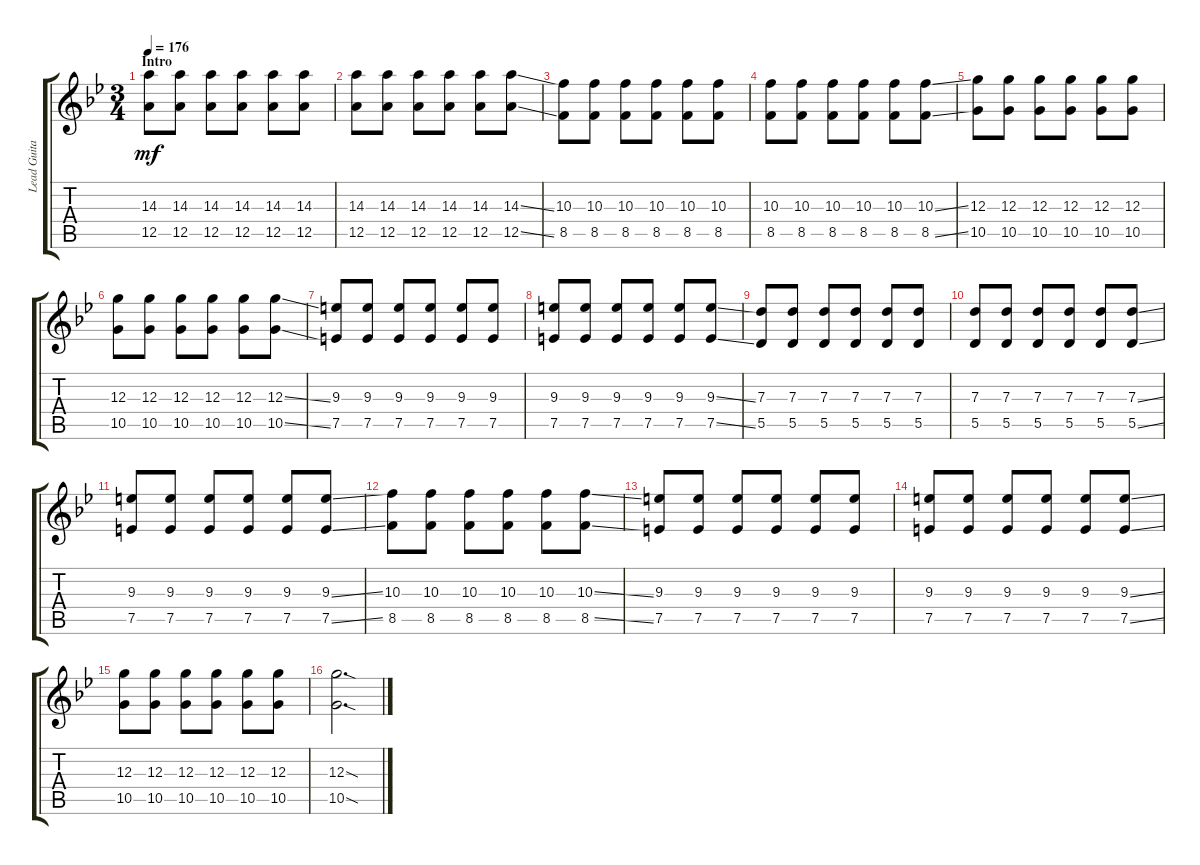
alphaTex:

\track ("Lead Guitar" "Lead Guita") {instrument overdrivenguitar}
\staff {score tabs}
\tuning (E4 B3 G3 D3 A2 E2) {hide}
\ts (3 4)
\section ("" "Intro")
\tempo 176
\clef g2
\ks bb
(14.3 12.5).8{dy mf instrument overdrivenguitar} (14.3 12.5).8 (14.3 12.5).8 (14.3 12.5).8 (14.3 12.5).8 (14.3 12.5).8 |
(14.3 12.5).8 (14.3 12.5).8 (14.3 12.5).8 (14.3 12.5).8 (14.3 12.5).8 (14.3{ss} 12.5{ss}).8 |
(10.3 8.5).8 (10.3 8.5).8 (10.3 8.5).8 (10.3 8.5).8 (10.3 8.5).8 (10.3 8.5).8 |
(10.3 8.5).8 (10.3 8.5).8 (10.3 8.5).8 (10.3 8.5).8 (10.3 8.5).8 (10.3{ss} 8.5{ss}).8 |
(12.3 10.5).8 (12.3 10.5).8 (12.3 10.5).8 (12.3 10.5).8 (12.3 10.5).8 (12.3 10.5).8 |
(12.3 10.5).8 (12.3 10.5).8 (12.3 10.5).8 (12.3 10.5).8 (12.3 10.5).8 (12.3{ss} 10.5{ss}).8 |
(9.3 7.5).8 (9.3 7.5).8 (9.3 7.5).8 (9.3 7.5).8 (9.3 7.5).8 (9.3 7.5).8 |
(9.3 7.5).8 (9.3 7.5).8 (9.3 7.5).8 (9.3 7.5).8 (9.3 7.5).8 (9.3{ss} 7.5{ss}).8 |
(7.3 5.5).8 (7.3 5.5).8 (7.3 5.5).8 (7.3 5.5).8 (7.3 5.5).8 (7.3 5.5).8 |
(7.3 5.5).8 (7.3 5.5).8 (7.3 5.5).8 (7.3 5.5).8 (7.3 5.5).8 (7.3{ss} 5.5{ss}).8 |
(9.3 7.5).8 (9.3 7.5).8 (9.3 7.5).8 (9.3 7.5).8 (9.3 7.5).8 (9.3{ss} 7.5{ss}).8 |
(10.3 8.5).8 (10.3 8.5).8 (10.3 8.5).8 (10.3 8.5).8 (10.3 8.5).8 (10.3{ss} 8.5{ss}).8 |
(9.3 7.5).8 (9.3 7.5).8 (9.3 7.5).8 (9.3 7.5).8 (9.3 7.5).8 (9.3 7.5).8 |
(9.3 7.5).8 (9.3 7.5).8 (9.3 7.5).8 (9.3 7.5).8 (9.3 7.5).8 (9.3{ss} 7.5{ss}).8 |
(12.3 10.5).8 (12.3 10.5).8 (12.3 10.5).8 (12.3 10.5).8 (12.3 10.5).8 (12.3 10.5).8 |
(12.3{sod} 10.5{sod}).2{d}
